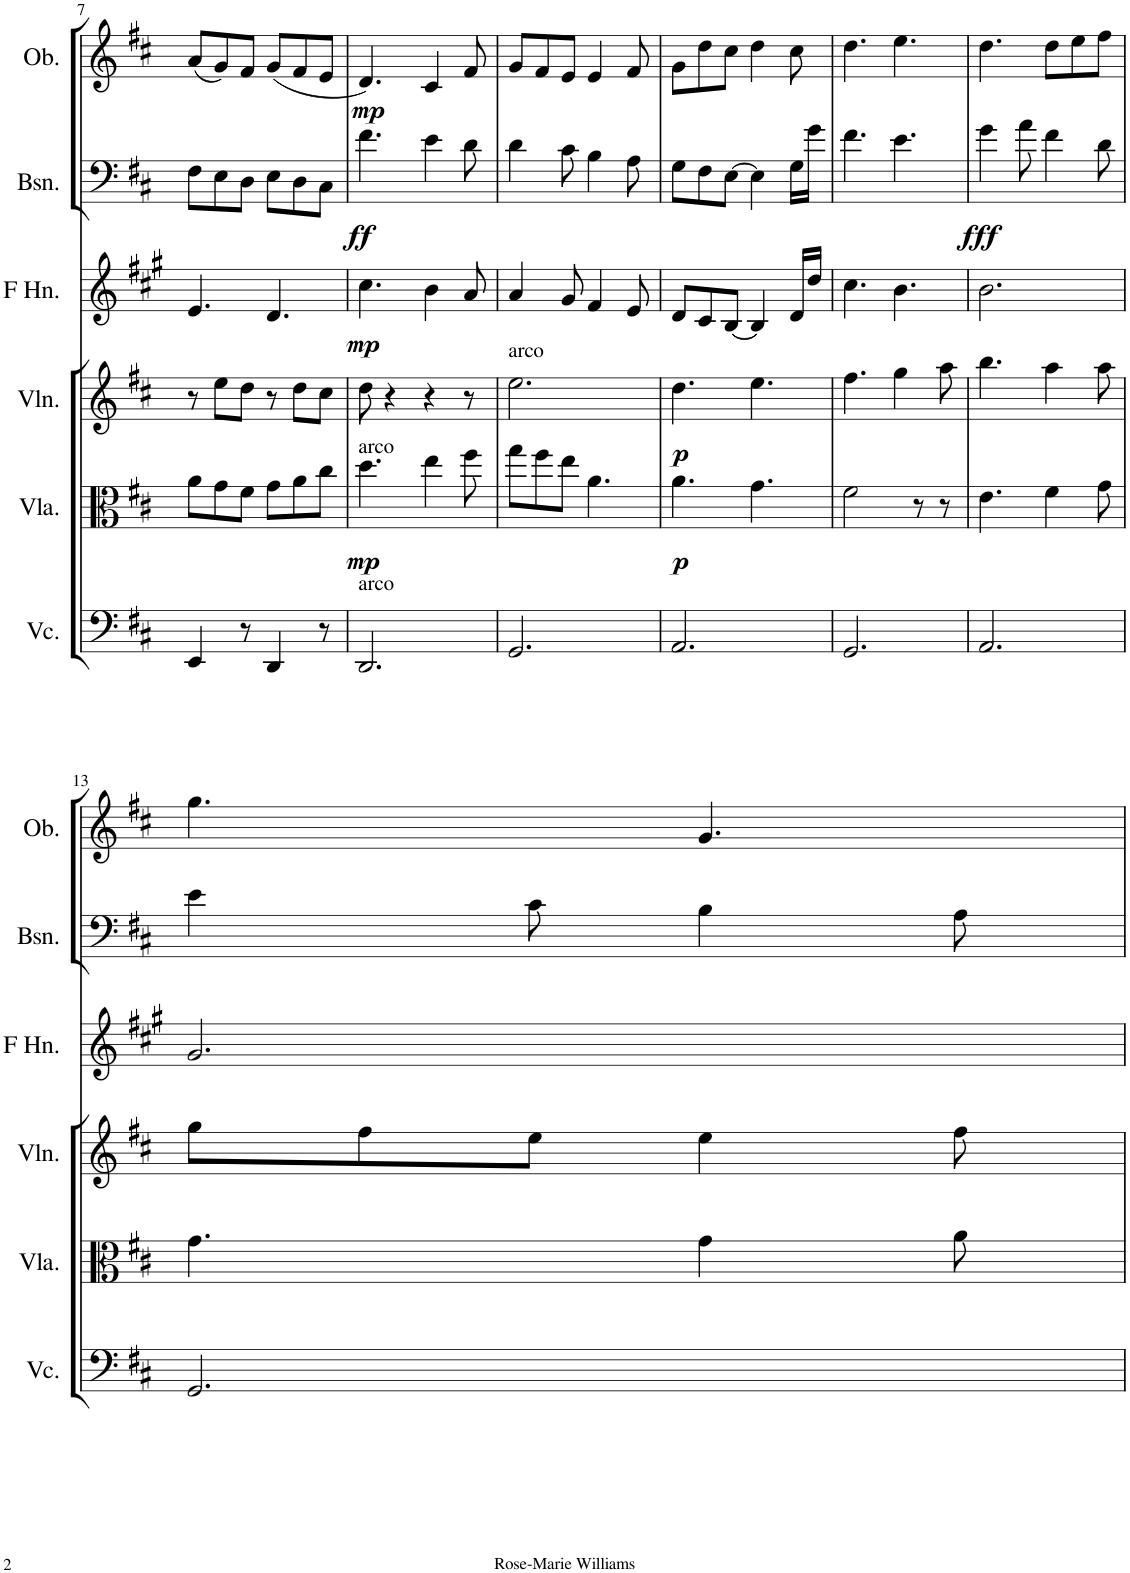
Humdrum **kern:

**kern	**kern	**dynam	**kern	**dynam	**kern	**dynam	**kern	**dynam	**kern	**dynam
*part6	*part5	*part5	*part4	*part4	*part3	*part3	*part2	*part2	*part1	*part1
*staff6	*staff5	*staff5	*staff4	*staff4	*staff3	*staff3	*staff2	*staff2	*staff1	*staff1
*I"Violoncello	*I"Viola	*	*I"Violin	*	*I"Horn in F	*	*I"Bassoon	*	*I"Oboe	*
*I'Vc.	*I'Vla.	*	*I'Vln.	*	*	*	*I'Bsn.	*	*I'Ob.	*
!!LO:PB:g=z
*clefF4	*clefC3	*	*clefG2	*	*clefG2	*	*clefF4	*	*clefG2	*
*	*	*	*	*	*Trd4c7	*	*	*	*	*
*k[f#c#]	*k[f#c#]	*	*k[f#c#]	*	*k[f#c#g#]	*	*k[f#c#]	*	*k[f#c#]	*
*M6/8	*M6/8	*	*M6/8	*	*M6/8	*	*M6/8	*	*M6/8	*
=7	=7	=7	=7	=7	=7	=7	=7	=7	=7	=7
4EE/	8a\L	.	8r	.	4.e/	.	8F#\L	.	(8a/L	.
.	8g\	.	8ee\L	.	.	.	8E\	.	8g/)	.
8r	8f#\J	.	8dd\J	.	.	.	8D\J	.	8f#/J	.
4DD/	8g\L	.	8r	.	4.d/	.	8E\L	.	(8g/L	.
.	8a\	.	8dd\L	.	.	.	8D\	.	8f#/	.
8r	8cc#\J	.	8cc#\J	.	.	.	8C#\J	.	8e/J	.
=8	=8	=8	=8	=8	=8	=8	=8	=8	=8	=8
!	!LO:TX:a:t=arco	!	!	!	!	!	!	!	!	!
!LO:TX:a:t=arco	!	!	!	!	!	!	!	!	!	!
!	!	!LO:DY:b	!	!	!	!LO:DY:b	!	!LO:DY:b	!	!LO:DY:b
2.DD/	4.dd\	mp	8dd\	.	4.cc#\	mp	4.f#\	ff	4.d/)	mp
.	.	.	4r	.	.	.	.	.	.	.
.	4ee\	.	4r	.	4b\	.	4e\	.	4c#/	.
.	8ff#\	.	8r	.	8a/	.	8d\	.	8f#/	.
=9	=9	=9	=9	=9	=9	=9	=9	=9	=9	=9
!	!	!	!LO:TX:a:t=arco	!	!	!	!	!	!	!
2.GG/	8gg\L	.	2.ee\	.	4a/	.	4d\	.	8g/L	.
.	8ff#\	.	.	.	.	.	.	.	8f#/	.
.	8ee\J	.	.	.	8g#/	.	8c#\	.	8e/J	.
.	4.a\	.	.	.	4f#/	.	4B\	.	4e/	.
.	.	.	.	.	8e/	.	8A\	.	8f#/	.
=10	=10	=10	=10	=10	=10	=10	=10	=10	=10	=10
!	!	!LO:DY:b	!	!LO:DY:b	!	!	!	!	!	!
2.AA/	4.a\	p	4.dd\	p	8d/L	.	8G\L	.	8g\L	.
.	.	.	.	.	8c#/	.	8F#\	.	8dd\	.
.	.	.	.	.	[8B/J	.	[8E\J	.	8cc#\J	.
.	4.g\	.	4.ee\	.	4B/]	.	4E\]	.	4dd\	.
.	.	.	.	.	16d/LL	.	16G\LL	.	8cc#\	.
.	.	.	.	.	16dd/JJ	.	16g\JJ	.	.	.
=11	=11	=11	=11	=11	=11	=11	=11	=11	=11	=11
2.GG/	2f#\	.	4.ff#\	.	4.cc#\	.	4.f#\	.	4.dd\	.
.	.	.	4gg\	.	4.b\	.	4.e\	.	4.ee\	.
.	8r	.	.	.	.	.	.	.	.	.
.	8r	.	8aa\	.	.	.	.	.	.	.
=12	=12	=12	=12	=12	=12	=12	=12	=12	=12	=12
!	!	!	!	!	!	!	!	!LO:DY:b	!	!
2.AA/	4.e\	.	4.bb\	.	2.b\	.	4g\	fff	4.dd\	.
.	.	.	.	.	.	.	8a\	.	.	.
.	4f#\	.	4aa\	.	.	.	4f#\	.	8dd\L	.
.	.	.	.	.	.	.	.	.	8ee\	.
.	8g\	.	8aa\	.	.	.	8d\	.	8ff#\J	.
!!LO:LB:g=z
=13	=13	=13	=13	=13	=13	=13	=13	=13	=13	=13
2.GG/	4.g\	.	8gg\L	.	2.g#/	.	4e\	.	4.gg\	.
.	.	.	8ff#\	.	.	.	.	.	.	.
.	.	.	8ee\J	.	.	.	8c#\	.	.	.
.	4g\	.	4ee\	.	.	.	4B\	.	4.g/	.
.	8a\	.	8ff#\	.	.	.	8A\	.	.	.
=	=	=	=	=	=	=	=	=	=	=
*-	*-	*-	*-	*-	*-	*-	*-	*-	*-	*-
